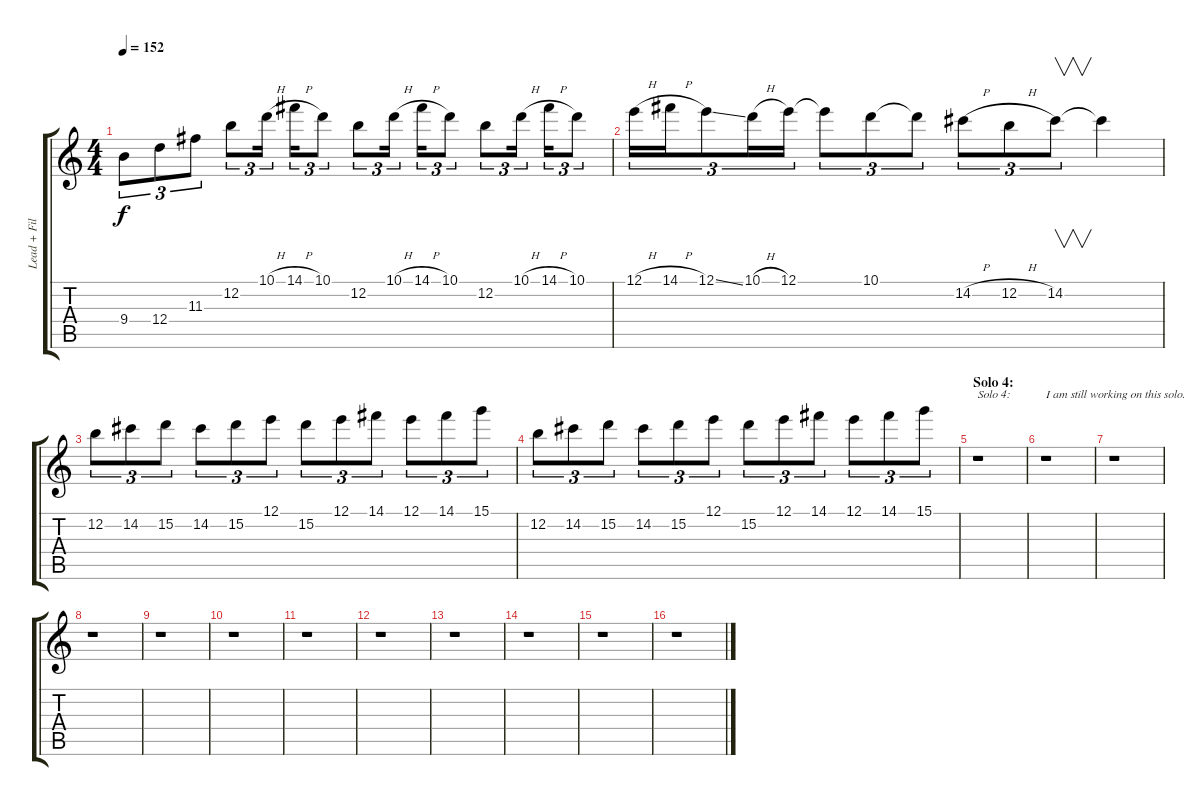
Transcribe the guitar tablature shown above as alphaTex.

\track ("Lead + Fills" "Lead + Fil") {instrument distortionguitar}
\staff {score tabs}
\tuning (E4 B3 G3 D3 A2 E2) {hide}
\ts (4 4)
\tempo 152
\clef g2
\ks c
9.4.8{tu (3 2) dy f} 12.4.8{tu (3 2)} 11.3.8{tu (3 2)} 12.2.8{tu (3 2)} 10.1{h}.16{tu (3 2)} 14.1{h}.16{tu (3 2)} 10.1.8{tu (3 2)} 12.2.8{tu (3 2)} 10.1{h}.16{tu (3 2)} 14.1{h}.16{tu (3 2)} 10.1.8{tu (3 2)} 12.2.8{tu (3 2)} 10.1{h}.16{tu (3 2)} 14.1{h}.16{tu (3 2)} 10.1.8{tu (3 2)} |
12.1{h}.16{tu (3 2)} 14.1{h}.16{tu (3 2)} 12.1{ss}.8{tu (3 2)} 10.1{h}.16{tu (3 2)} 12.1.16{tu (3 2)} 12.1{t}.8{tu (3 2)} 10.1.8{tu (3 2)} 10.1{t}.8{tu (3 2)} 14.2{h}.8{tu (3 2)} 12.2{h}.8{tu (3 2)} 14.2.8{v tu (3 2)} 14.2{t}.4 |
12.2.8{tu (3 2)} 14.2.8{tu (3 2)} 15.2.8{tu (3 2)} 14.2.8{tu (3 2)} 15.2.8{tu (3 2)} 12.1.8{tu (3 2)} 15.2.8{tu (3 2)} 12.1.8{tu (3 2)} 14.1.8{tu (3 2)} 12.1.8{tu (3 2)} 14.1.8{tu (3 2)} 15.1.8{tu (3 2)} |
12.2.8{tu (3 2)} 14.2.8{tu (3 2)} 15.2.8{tu (3 2)} 14.2.8{tu (3 2)} 15.2.8{tu (3 2)} 12.1.8{tu (3 2)} 15.2.8{tu (3 2)} 12.1.8{tu (3 2)} 14.1.8{tu (3 2)} 12.1.8{tu (3 2)} 14.1.8{tu (3 2)} 15.1.8{tu (3 2)} |
\section ("" "Solo 4:")
r.1{txt "Solo 4:"} |
r.1{txt "I am still working on this solo."} |
r.1 |
r.1 |
r.1 |
r.1 |
r.1 |
r.1 |
r.1 |
r.1 |
r.1 |
r.1
